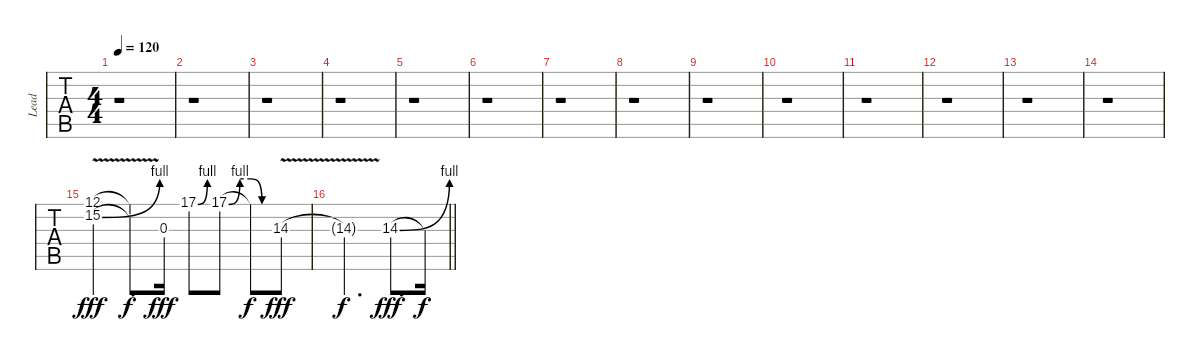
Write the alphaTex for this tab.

\track ("Lead" "Lead") {instrument distortionguitar}
\staff {tabs}
\tuning (E4 B3 G3 D3 A2 E2) {hide}
\ts (4 4)
\tempo 120
\clef g2
\ks c
r.1{dy fff} |
r.1 |
r.1 |
r.1 |
r.1 |
r.1 |
r.1 |
r.1 |
r.1 |
r.1 |
r.1 |
r.1 |
r.1 |
r.1 |
(12.1{v} 15.2{be (bend 0 0 60 4) v}).4 (12.1{t} 15.2{t}).8{d dy f} 0.3.16{dy fff} 17.1{be (bend 0 0 60 4)}.8 17.1{be (custom 0 0 15 4 30 4 45 0 60 0)}.8 17.1{t}.8{dy f} 14.3{v}.8{dy fff} |
\barLineRight lightlight
14.3{t}.2{d dy f} 14.3{be (bend 0 0 60 4)}.8{d dy fff} 14.3{t}.16{dy f}
